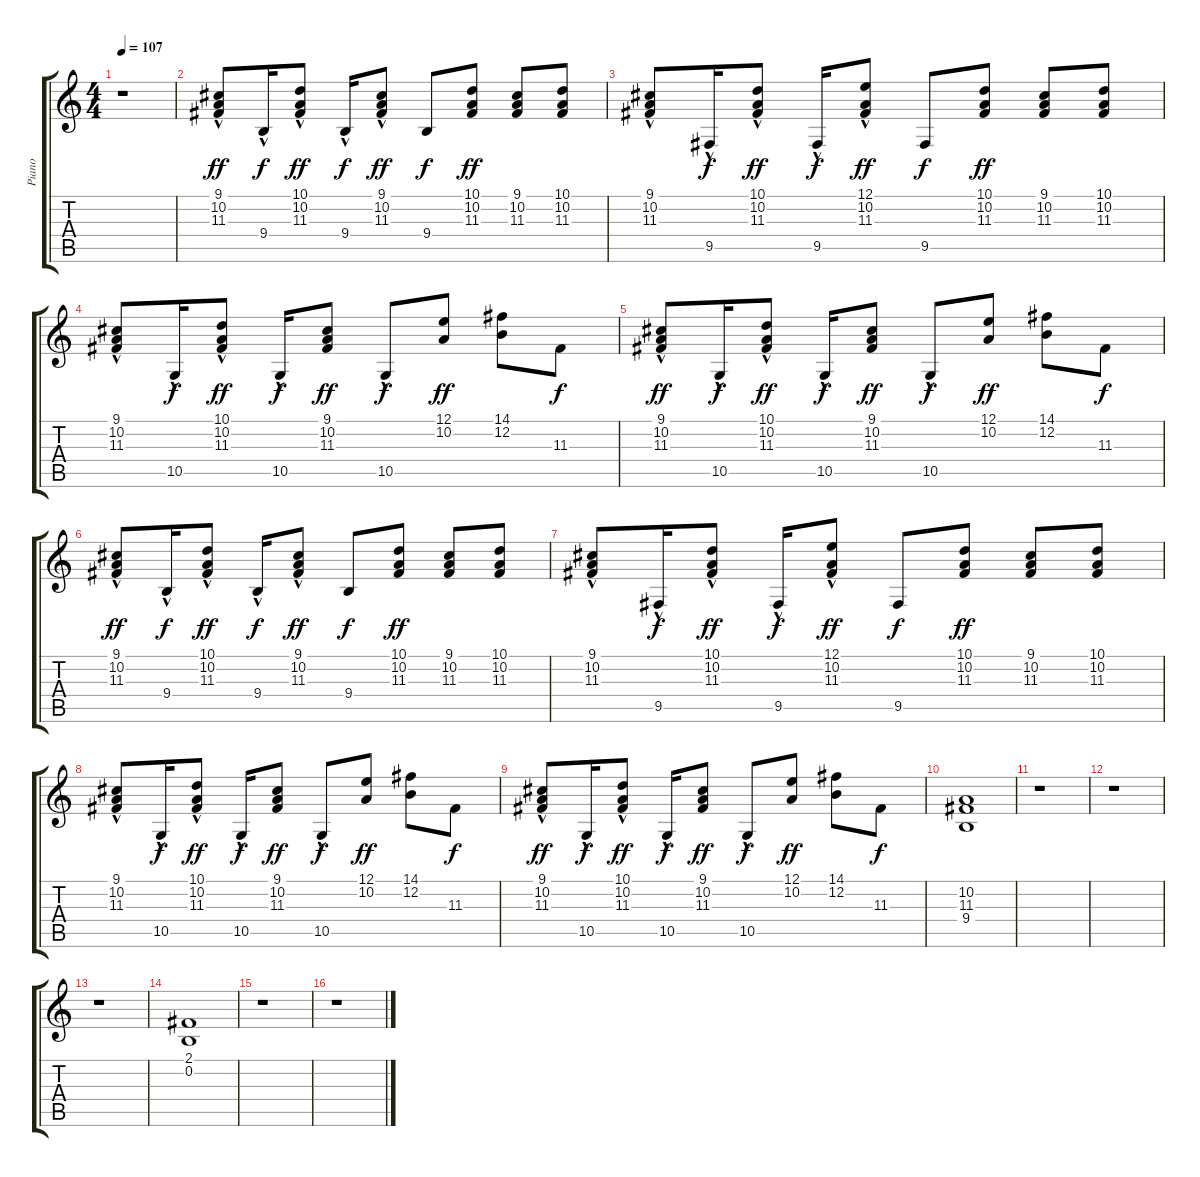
\track ("Piano" "Piano") {instrument acousticgrandpiano}
\staff {score tabs}
\tuning (E4 B3 G3 D3 A2 E2) {hide}
\ts (4 4)
\tempo 107
\clef g2
\ks c
r.1{dy ff instrument acousticgrandpiano} |
(9.1{hac} 10.2{hac} 11.3{hac}).8{volume 12 balance 13} 9.4{hac}.16{dy f volume 12} (10.1{hac} 10.2{hac} 11.3{hac}).8{dy ff volume 12} 9.4{hac}.16{dy f volume 12} (9.1{hac} 10.2 11.3).8{dy ff volume 12} 9.4.8{dy f volume 12} (10.1 10.2 11.3).8{dy ff volume 12} (9.1 10.2 11.3).8{volume 12} (10.1 10.2 11.3).8{volume 12} |
(9.1{hac} 10.2{hac} 11.3{hac}).8{volume 12} 9.5{hac}.16{dy f volume 12} (10.1{hac} 10.2{hac} 11.3{hac}).8{dy ff volume 12} 9.5{hac}.16{dy f volume 12} (12.1{hac} 10.2 11.3).8{dy ff} 9.5.8{dy f} (10.1 10.2 11.3).8{dy ff} (9.1 10.2 11.3).8 (10.1 10.2 11.3).8 |
(9.1{hac} 10.2{hac} 11.3{hac}).8 10.5{hac}.16{dy f} (10.1{hac} 10.2{hac} 11.3{hac}).8{dy ff} 10.5{hac}.16{dy f} (9.1 10.2 11.3).8{dy ff} 10.5{hac}.8{dy f} (12.1 10.2).8{dy ff} (14.1 12.2).8 11.3.8{dy f} |
(9.1{hac} 10.2{hac} 11.3{hac}).8{dy ff} 10.5{hac}.16{dy f} (10.1{hac} 10.2{hac} 11.3{hac}).8{dy ff} 10.5{hac}.16{dy f} (9.1 10.2 11.3).8{dy ff} 10.5{hac}.8{dy f} (12.1 10.2).8{dy ff} (14.1 12.2).8 11.3.8{dy f} |
(9.1{hac} 10.2{hac} 11.3{hac}).8{dy ff} 9.4{hac}.16{dy f} (10.1{hac} 10.2{hac} 11.3{hac}).8{dy ff} 9.4{hac}.16{dy f} (9.1{hac} 10.2 11.3).8{dy ff} 9.4.8{dy f} (10.1 10.2 11.3).8{dy ff} (9.1 10.2 11.3).8 (10.1 10.2 11.3).8 |
(9.1{hac} 10.2{hac} 11.3{hac}).8 9.5{hac}.16{dy f} (10.1{hac} 10.2{hac} 11.3{hac}).8{dy ff} 9.5{hac}.16{dy f} (12.1{hac} 10.2 11.3).8{dy ff} 9.5.8{dy f} (10.1 10.2 11.3).8{dy ff} (9.1 10.2 11.3).8 (10.1 10.2 11.3).8 |
(9.1{hac} 10.2{hac} 11.3{hac}).8 10.5{hac}.16{dy f} (10.1{hac} 10.2{hac} 11.3{hac}).8{dy ff} 10.5{hac}.16{dy f} (9.1 10.2 11.3).8{dy ff} 10.5{hac}.8{dy f} (12.1 10.2).8{dy ff} (14.1 12.2).8 11.3.8{dy f} |
(9.1{hac} 10.2{hac} 11.3{hac}).8{dy ff} 10.5{hac}.16{dy f} (10.1{hac} 10.2{hac} 11.3{hac}).8{dy ff} 10.5{hac}.16{dy f} (9.1 10.2 11.3).8{dy ff} 10.5{hac}.8{dy f} (12.1 10.2).8{dy ff} (14.1 12.2).8 11.3.8{dy f} |
(10.2 11.3 9.4).1 |
r.1 |
r.1 |
r.1 |
(2.1 0.2).1 |
r.1 |
r.1
